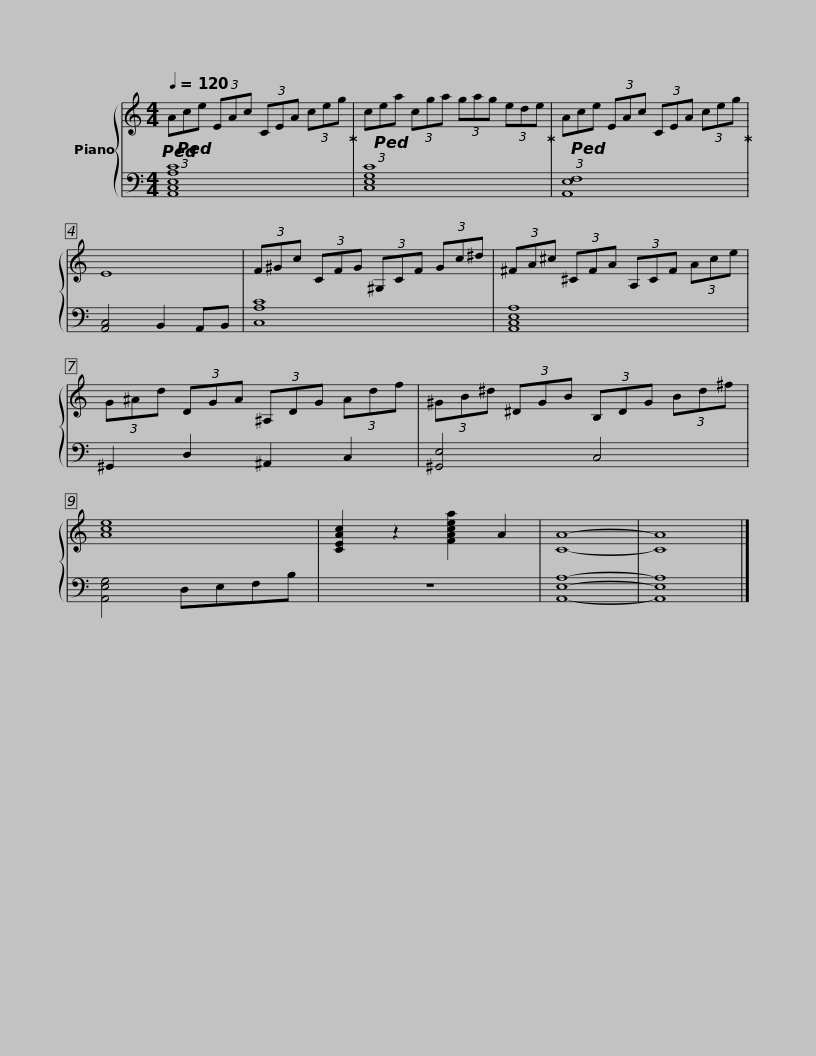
X:1
%%score { 1 | 2 }
L:1/8
Q:1/4=120
M:4/4
I:linebreak $
K:C
V:1 treble
V:2 bass
V:1
!ped! (3A!ped!ce (3EAc (3CEA (3ceg!ped-up! | (3c!ped!ea (3cga (3gag (3ede!ped-up! | (3A!ped!ce (3EAc (3CEA (3ceg!ped-up! | E8 |$ (3F^Gc (3CFG (3^G,CF (3Gc^d | %5
 (3^FA^c (3^CFA (3A,CF (3Ace | (3G^Ad (3DGA (3^A,DG (3Adf |$ (3^GB^d (3^DGB (3B,DG (3Bd^f | [Ace]8 | [CEAc]2 z2 [FAcea]2 A2 | %10
 [CA]8- | [CA]8 |] %12
V:2
 [A,,C,E,A,C]8 | [C,E,G,C]8 | [A,,E,F,]8 | [A,,C,]4 B,,2 A,,B,, |$ [C,A,C]8 | %5
 [A,,C,E,A,]8 | ^G,,2 D,2 ^A,,2 C,2 |$ [^G,,E,]4 C,4 | [A,,E,G,]4 D,E,F,B, | z8 | %10
 [A,,E,A,]8- | [A,,E,A,]8 |] %12
